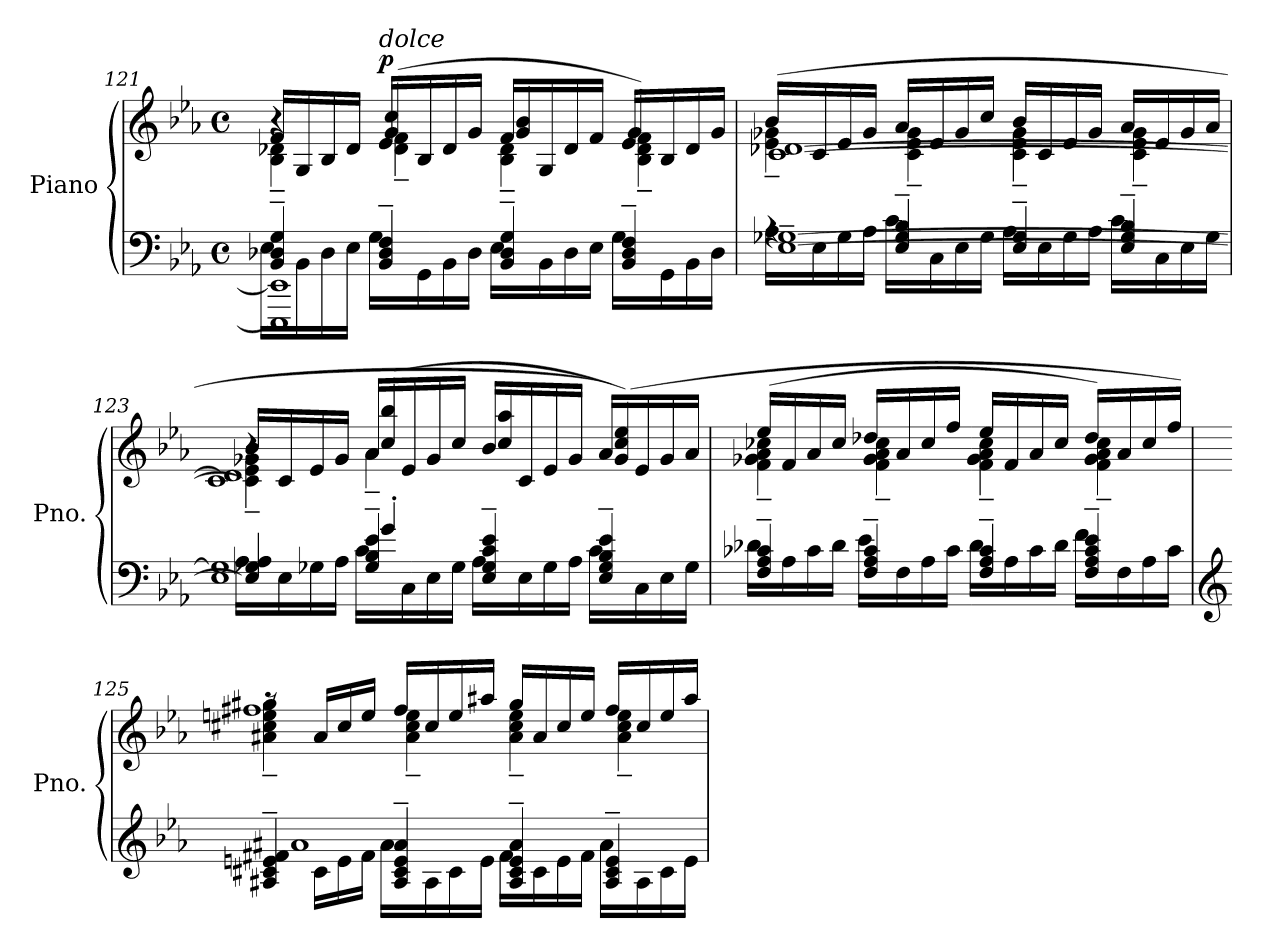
**kern	**kern	**dynam
*part1	*part1	*part1
*staff2	*staff1	*staff1/2
*I"Piano	*	*
*I'Pno.	*	*
!!LO:LB:g=z
*clefF4	*clefG2	*
*k[b-e-a-]	*k[b-e-a-]	*
*M4/4	*M4/4	*
*met(c)	*met(c)	*
=121	=121	=121
*^	*^	*
*	*^	*	*^	*
4BB-/~ 4D-X/~ 4G/~	16E-\LL	1EEE-] 1EE-]	16f/LL	4B-\~ 4d-X\~	4r	.
.	16BB-\	.	16G/	.	.	.
.	16D-\	.	16B-/	.	.	.
.	16E-\JJ	.	16d-/JJ	.	.	.
!	!	!	!LO:TX:a:i:t=dolce	!	!	!
!	!	!	!	!	!	!LO:DY:a
4BB-/~ 4D-/~ 4F/~	16G\LL	.	16e-/LL	4d-\~ 4f\~	(<4g/' 4cc/'	p
.	16GG\	.	16B-/	.	.	.
.	16BB-\	.	16d-/	.	.	.
.	16D-\JJ	.	16g/JJ	.	.	.
4BB-/~ 4D-/~ 4G/~	16E-\LL	.	16f/LL	4B-\~ 4d-\~	4g/' 4b-/'	.
.	16BB-\	.	16G/	.	.	.
.	16D-\	.	16d-/	.	.	.
.	16E-\JJ	.	16f/JJ	.	.	.
4BB-/~ 4D-/~ 4F/~	16G\LL	.	16e-/LL	4B-\~ 4d-\~ 4f\~	4g'/)	.
.	16GG\	.	16B-/	.	.	.
.	16BB-\	.	16d-/	.	.	.
.	16D-\JJ	.	16g/JJ	.	.	.
=122	=122	=122	=122	=122	=122	=122
4rA	16A-\LL	[1E-~ [1G-X~	(<16b-/LL	4e-\~ 4g-X\~	[1c [1d-X	.
.	16E-\	.	16c/	.	.	.
.	16G-\	.	16e-/	.	.	.
.	16A-\JJ	.	16g-/JJ	.	.	.
4E-/~ 4G-/~ 4B-/~	16c\LL	.	16a-/LL	4c\~ 4e-\~ 4g-\~	.	.
.	16C\	.	16e-/	.	.	.
.	16E-\	.	16g-/	.	.	.
.	16G-\JJ	.	16cc/JJ	.	.	.
4E-/~ 4G-/~	16A-\LL	.	16b-/LL	4c\~ 4e-\~ 4g-\~	.	.
.	16E-\	.	16c/	.	.	.
.	16G-\	.	16e-/	.	.	.
.	16A-\JJ	.	16g-/JJ	.	.	.
4E-/~ 4G-/~ 4B-/~	16c\LL	.	16a-/LL	4c\~ 4e-\~ 4g-\~	.	.
.	16C\	.	16e-/	.	.	.
.	16E-\	.	16g-/	.	.	.
.	16G-\JJ	.	16a-/JJ	.	.	.
!!LO:PB:g=z
=123	=123	=123	=123	=123	=123	=123
*	*	*^	*	*	*^	*
4E-/] 4G-X/ 4A-/	16A-\LL	4ryy	1E- 1G-]	16b-/LL	4c\]~ 4e-\~ 4g-X\~	4r	1c 1d-]	.
.	16E-\	.	.	16c/	.	.	.	.
.	16G-\	.	.	16e-/	.	.	.	.
.	16A-\JJ	.	.	16g-/JJ	.	.	.	.
4G-/~ 4B-/~ 4e-/~	16c\LL	(<4g'/	.	16a-/LL	4a-~\	(<4cc/' 4bb-/'	.	.
.	16C\	.	.	16e-/	.	.	.	.
.	16E-\	.	.	16g-/	.	.	.	.
.	16G-\JJ	.	.	16cc/JJ	.	.	.	.
4E-/~ 4G-/~ 4c/~ 4e-/~	16A-\LL	2ryy	.	16b-/LL	2ryy	4cc/' 4aa-/'	.	.
.	16E-\	.	.	16c/	.	.	.	.
.	16G-\	.	.	16e-/	.	.	.	.
.	16A-\JJ	.	.	16g-/JJ	.	.	.	.
4E-/~ 4G-/~ 4B-/~ 4e-/~	16c\LL	.	.	16a-/LL)	.	(4g-/' 4cc/' 4ee-/')	.	.
.	16C\	.	.	16e-/	.	.	.	.
.	16E-\	.	.	16g-/	.	.	.	.
.	16G-\JJ	.	.	16a-/JJ	.	.	.	.
*	*v	*v	*v	*	*	*	*	*
*	*	*	*v	*v	*v	*
=124	=124	=124	=124	=124
4F/~ 4A-/~ 4c-X/~	(>16d-X\LL	(>16ee-/LL	4f\~ 4g-X\~ 4a-\~ 4cc-X\~	.
.	16A-\	16f/	.	.
.	16c-\	16a-/	.	.
.	16d-\JJ	16cc-/JJ	.	.
4F/~ 4A-/~ 4c-/~	16e-\LL	16dd-X/LL	4f\~ 4g-\~ 4a-\~ 4cc-\~	.
.	16F\	16a-/	.	.
.	16A-\	16cc-/	.	.
.	16c-\JJ	16ff/JJ	.	.
4F/~ 4A-/~ 4c-/~	16d-\LL	16ee-/LL	4f\~ 4g-\~ 4a-\~ 4cc-\~	.
.	16A-\	16f/	.	.
.	16c-\	16a-/	.	.
.	16d-\JJ	16cc-/JJ	.	.
4F/~ 4A-/~ 4c-/~ 4e-/~	16f\LL	16dd-/LL)	4f\~ 4g-\~ 4a-\~ 4cc-\~	.
.	16F\	16a-/	.	.
.	16A-\	16cc-/	.	.
.	16c-\JJ	16ff/JJ)	.	.
*v	*v	*	*	*
*	*v	*v	*
!!LO:LB:g=z
=125	=125	=125
*clefG2	*	*
*^	*^	*
*	*^	*	*^	*
4A#X/~ 4c#X/~ 4en/~ 4f#X/~	16ryy	1a#X	16raa	4a#X\~ 4cc#X\~ 4een\~ 4gg#X\~	1ff#X	.
.	16c#\LL	.	16a#/LL	.	.	.
.	16e\	.	16cc#/	.	.	.
.	16f#\JJ	.	16ee/JJ	.	.	.
4A#/~ 4c#/~ 4e/~ 4a#/~	16a#\LL	.	16ff#/LL	4a#\~ 4cc#\~ 4ee\~	.	.
.	16A#\	.	16cc#/	.	.	.
.	16c#\	.	16ee/	.	.	.
.	16e\JJ	.	16aa#X/JJ	.	.	.
4A#/~ 4c#/~ 4e/~ 4a#/~	16f#\LL	.	16gg#/LL	4a#\~ 4cc#\~ 4ee\~	.	.
.	16c#\	.	16a#/	.	.	.
.	16e\	.	16cc#/	.	.	.
.	16f#\JJ	.	16ee/JJ	.	.	.
4A#/~ 4c#/~ 4e/~	16a#\LL	.	16ff#/LL	4a#\~ 4cc#\~ 4ee\~	.	.
.	16A#\	.	16cc#/	.	.	.
.	16c#\	.	16ee/	.	.	.
.	16e\JJ	.	16aa#/JJ)	.	.	.
*v	*v	*v	*	*	*	*
*	*v	*v	*v	*
=	=	=
*-	*-	*-
